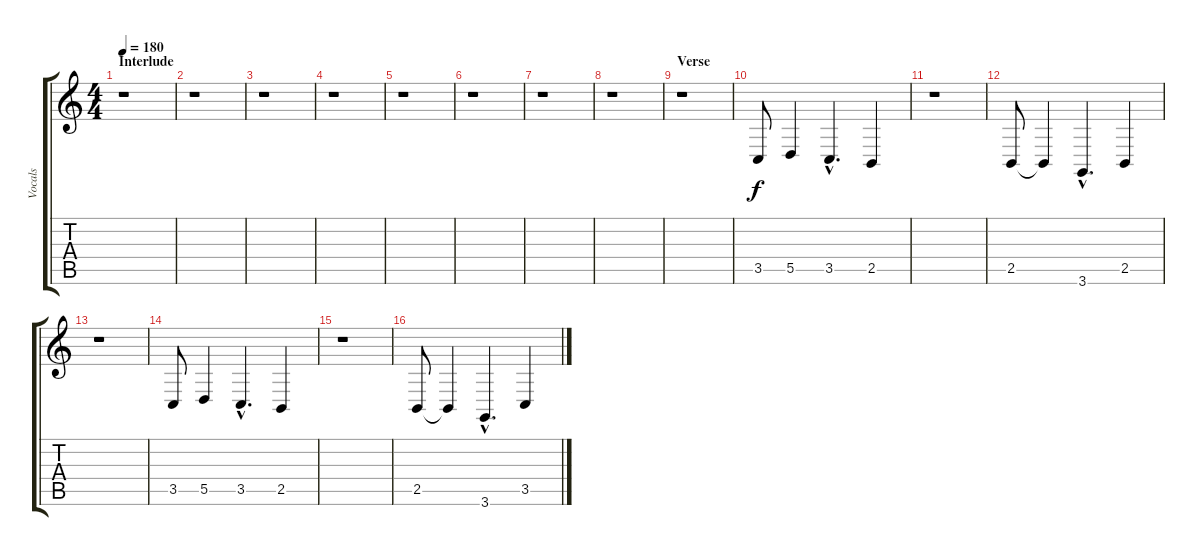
\track ("Vocals" "Vocals") {instrument lead8bassandlead}
\staff {score tabs}
\tuning (E4 B3 G3 D3 A2 E2) {hide}
\ts (4 4)
\section ("" "Interlude")
\tempo 180
\clef g2
\ks c
r.1{dy f} |
r.1 |
r.1 |
r.1 |
r.1 |
r.1 |
r.1 |
r.1 |
\section ("" "Verse")
r.1 |
3.5.8 5.5.4 3.5{hac}.4{d} 2.5.4 |
r.1 |
2.5.8 2.5{t}.4 3.6{hac}.4{d} 2.5.4 |
r.1 |
3.5.8 5.5.4 3.5{hac}.4{d} 2.5.4 |
r.1 |
2.5.8 2.5{t}.4 3.6{hac}.4{d} 3.5.4
